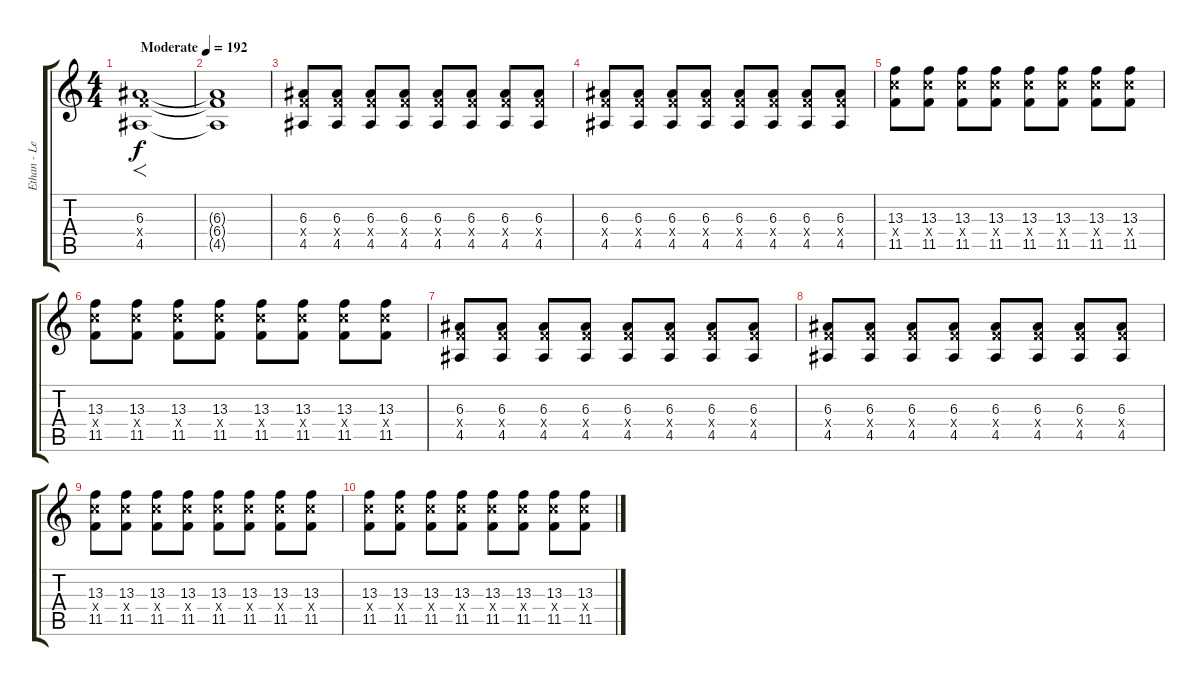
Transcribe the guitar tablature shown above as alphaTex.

\track ("Ethan - Lead" "Ethan - Le") {instrument distortionguitar}
\staff {score tabs}
\tuning (Db4 Ab3 E3 B2 Gb2 B1) {hide}
\ts (4 4)
\tempo (192 "Moderate")
\clef g2
\ks c
(6.3 6.4{x} 4.5).1{f dy f instrument distortionguitar} |
(6.3{t} 6.4{t} 4.5{t}).1 |
(6.3 6.4{x} 4.5).8 (6.3 6.4{x} 4.5).8 (6.3 6.4{x} 4.5).8 (6.3 6.4{x} 4.5).8 (6.3 6.4{x} 4.5).8 (6.3 6.4{x} 4.5).8 (6.3 6.4{x} 4.5).8 (6.3 6.4{x} 4.5).8 |
(6.3 6.4{x} 4.5).8 (6.3 6.4{x} 4.5).8 (6.3 6.4{x} 4.5).8 (6.3 6.4{x} 4.5).8 (6.3 6.4{x} 4.5).8 (6.3 6.4{x} 4.5).8 (6.3 6.4{x} 4.5).8 (6.3 6.4{x} 4.5).8 |
(13.3 13.4{x} 11.5).8 (13.3 13.4{x} 11.5).8 (13.3 13.4{x} 11.5).8 (13.3 13.4{x} 11.5).8 (13.3 13.4{x} 11.5).8 (13.3 13.4{x} 11.5).8 (13.3 13.4{x} 11.5).8 (13.3 13.4{x} 11.5).8 |
(13.3 13.4{x} 11.5).8 (13.3 13.4{x} 11.5).8 (13.3 13.4{x} 11.5).8 (13.3 13.4{x} 11.5).8 (13.3 13.4{x} 11.5).8 (13.3 13.4{x} 11.5).8 (13.3 13.4{x} 11.5).8 (13.3 13.4{x} 11.5).8 |
(6.3 6.4{x} 4.5).8 (6.3 6.4{x} 4.5).8 (6.3 6.4{x} 4.5).8 (6.3 6.4{x} 4.5).8 (6.3 6.4{x} 4.5).8 (6.3 6.4{x} 4.5).8 (6.3 6.4{x} 4.5).8 (6.3 6.4{x} 4.5).8 |
(6.3 6.4{x} 4.5).8 (6.3 6.4{x} 4.5).8 (6.3 6.4{x} 4.5).8 (6.3 6.4{x} 4.5).8 (6.3 6.4{x} 4.5).8 (6.3 6.4{x} 4.5).8 (6.3 6.4{x} 4.5).8 (6.3 6.4{x} 4.5).8 |
(13.3 13.4{x} 11.5).8 (13.3 13.4{x} 11.5).8 (13.3 13.4{x} 11.5).8 (13.3 13.4{x} 11.5).8 (13.3 13.4{x} 11.5).8 (13.3 13.4{x} 11.5).8 (13.3 13.4{x} 11.5).8 (13.3 13.4{x} 11.5).8 |
(13.3 13.4{x} 11.5).8 (13.3 13.4{x} 11.5).8 (13.3 13.4{x} 11.5).8 (13.3 13.4{x} 11.5).8 (13.3 13.4{x} 11.5).8 (13.3 13.4{x} 11.5).8 (13.3 13.4{x} 11.5).8 (13.3 13.4{x} 11.5).8
